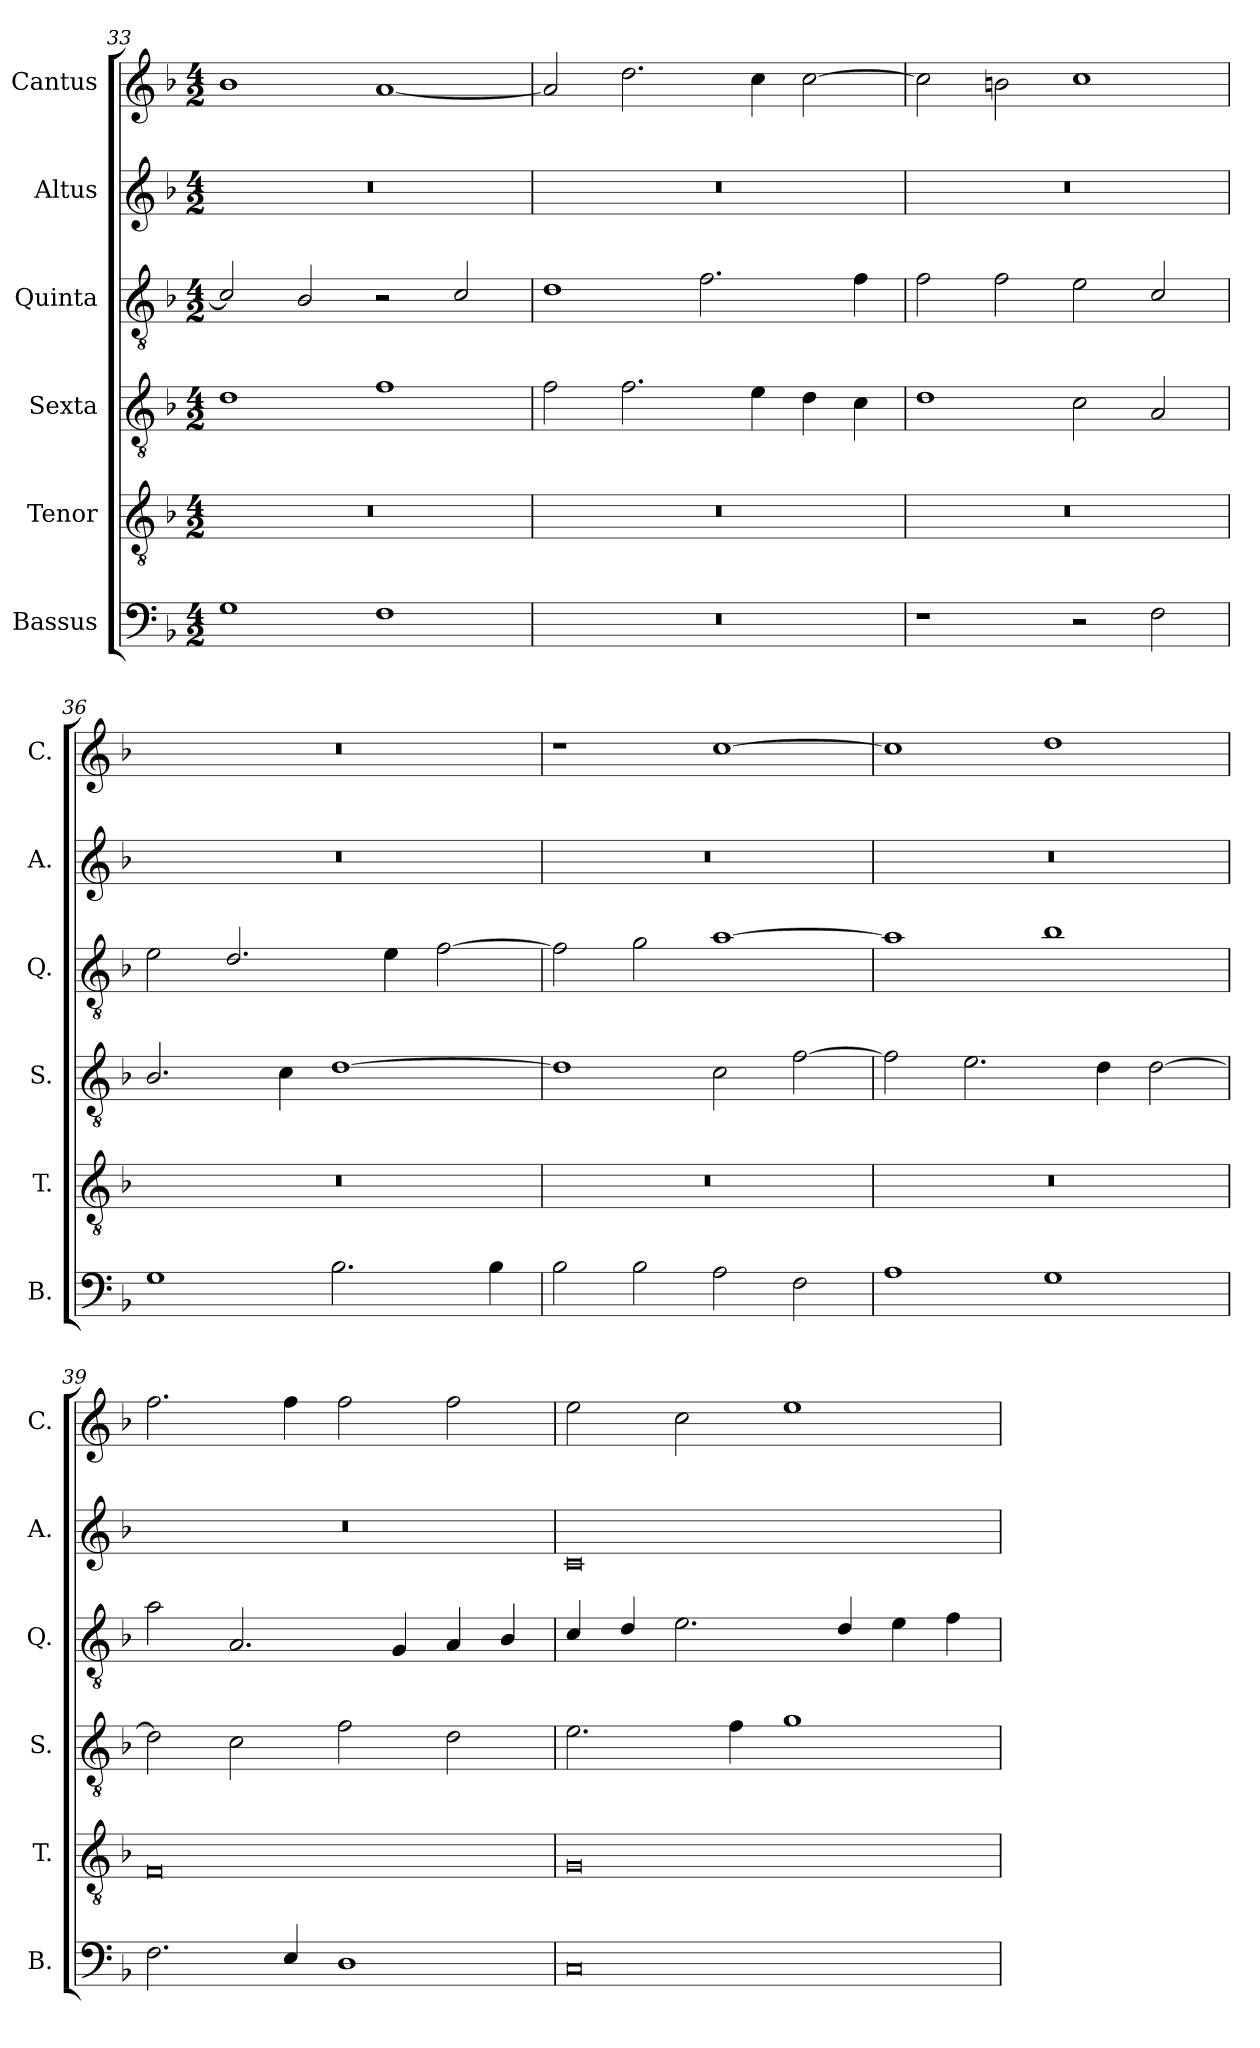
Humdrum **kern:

**kern	**kern	**kern	**kern	**kern	**kern
*part6	*part5	*part4	*part3	*part2	*part1
*staff6	*staff5	*staff4	*staff3	*staff2	*staff1
*I"Bassus	*I"Tenor	*I"Sexta	*I"Quinta	*I"Altus	*I"Cantus
*I'B.	*I'T.	*I'S.	*I'Q.	*I'A.	*I'C.
*clefF4	*clefGv2	*clefGv2	*clefGv2	*clefG2	*clefG2
*k[b-]	*k[b-]	*k[b-]	*k[b-]	*k[b-]	*k[b-]
*M4/2	*M4/2	*M4/2	*M4/2	*M4/2	*M4/2
=33	=33	=33	=33	=33	=33
1G	0r	1d	2c/]	0r	1b-
.	.	.	2B-/	.	.
1F	.	1f	2r	.	[1a
.	.	.	2c/	.	.
!!LO:PB:g=z
=34	=34	=34	=34	=34	=34
0r	0r	2f\	1d	0r	2a/]
.	.	2.f\	.	.	2.dd\
.	.	.	2.f\	.	.
.	.	4e\	.	.	4cc\
.	.	4d\	.	.	[2cc\
.	.	4c\	4f\	.	.
=35	=35	=35	=35	=35	=35
1r	0r	1d	2f\	0r	2cc\]
.	.	.	2f\	.	2bn\
2r	.	2c\	2e\	.	1cc
2F\	.	2A/	2c/	.	.
=36	=36	=36	=36	=36	=36
1G	0r	2.B-/	2e\	0r	0r
.	.	.	2.d/	.	.
.	.	4c\	.	.	.
2.B-\	.	[1d	.	.	.
.	.	.	4e\	.	.
.	.	.	[2f\	.	.
4B-\	.	.	.	.	.
=37	=37	=37	=37	=37	=37
2B-\	0r	1d]	2f\]	0r	1r
2B-\	.	.	2g\	.	.
2A\	.	2c\	[1a	.	[1cc
2F\	.	[2f\	.	.	.
!!LO:LB:g=z
=38	=38	=38	=38	=38	=38
1A	0r	2f\]	1a]	0r	1cc]
.	.	2.e\	.	.	.
1G	.	.	1b-	.	1dd
.	.	4d\	.	.	.
.	.	[2d\	.	.	.
=39	=39	=39	=39	=39	=39
2.F\	0F	2d\]	2a\	0r	2.ff\
.	.	2c\	2.A/	.	.
4E/	.	.	.	.	4ff\
1D	.	2f\	.	.	2ff\
.	.	.	4G/	.	.
.	.	2d\	4A/	.	2ff\
.	.	.	4B-/	.	.
=40	=40	=40	=40	=40	=40
0C	0G	2.e\	4c/	0c	2ee\
.	.	.	4d/	.	.
.	.	.	2.e\	.	2cc\
.	.	4f\	.	.	.
.	.	1g	.	.	1ee
.	.	.	4d/	.	.
.	.	.	4e\	.	.
.	.	.	4f\	.	.
=	=	=	=	=	=
*-	*-	*-	*-	*-	*-
